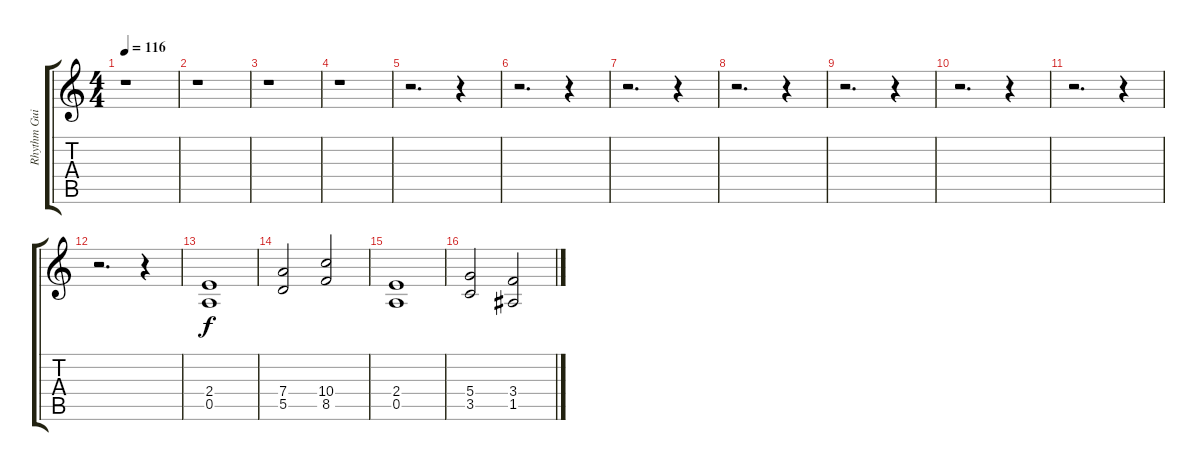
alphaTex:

\track ("Rhythm Guitar Doppel" "Rhythm Gui") {instrument distortionguitar}
\staff {score tabs}
\tuning (E4 B3 G3 D3 A2 E2) {hide}
\ts (4 4)
\tempo 116
\clef g2
\ks c
r.1{dy f instrument distortionguitar} |
r.1 |
r.1 |
r.1 |
r.2{d} r.4 |
r.2{d} r.4 |
r.2{d} r.4 |
r.2{d} r.4 |
r.2{d} r.4 |
r.2{d} r.4 |
r.2{d} r.4 |
r.2{d} r.4 |
(2.4 0.5).1 |
(7.4 5.5).2 (10.4 8.5).2 |
(2.4 0.5).1 |
(5.4 3.5).2 (3.4 1.5).2
